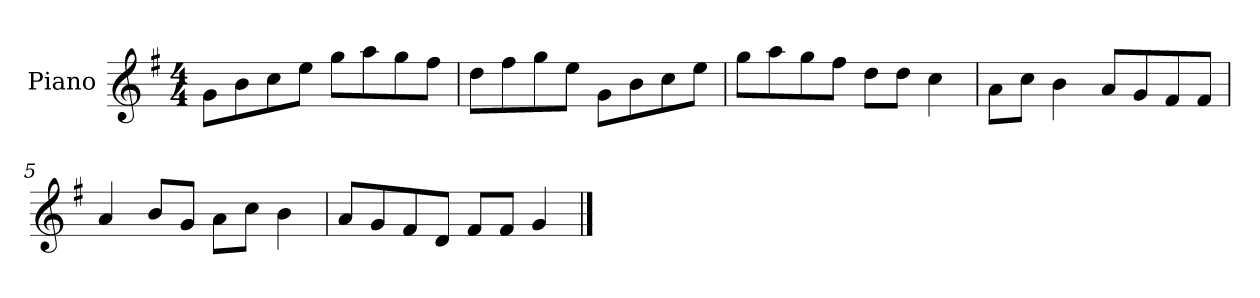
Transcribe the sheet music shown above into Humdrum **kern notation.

**kern
*part1
*staff1
*I"Piano
*I'P-no
*clefG2
*k[f#]
*M4/4
*MM90
=1
8g\L
8b\
8cc\
8ee\J
8gg\L
8aa\
8gg\
8ff#\J
=2
8dd\L
8ff#\
8gg\
8ee\J
8g\L
8b\
8cc\
8ee\J
=3
8gg\L
8aa\
8gg\
8ff#\J
8dd\L
8dd\J
4cc\
=4
8a\L
8cc\J
4b\
8a/L
8g/
8f#/
8f#/J
=5
4a/
8b/L
8g/J
8a\L
8cc\J
4b\
!!LO:LB:g=z
=6
8a/L
8g/
8f#/
8d/J
8f#/L
8f#/J
4g/
==
*-
